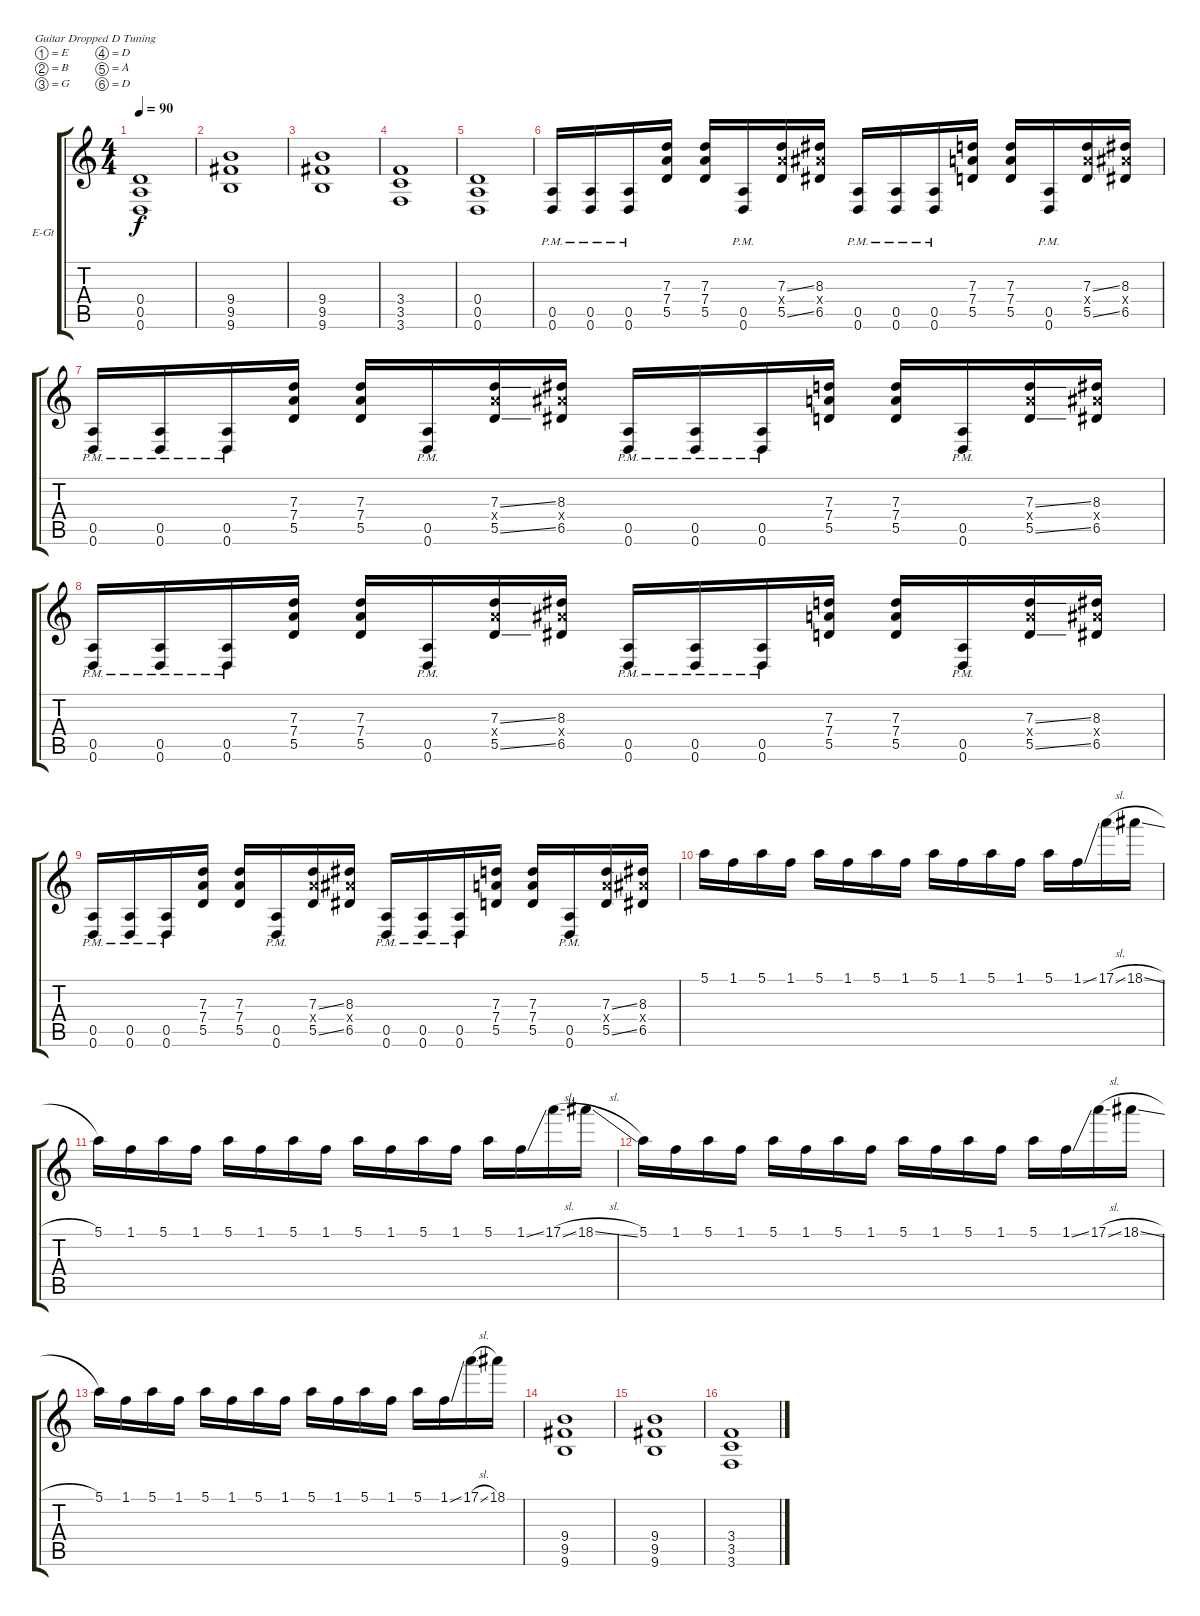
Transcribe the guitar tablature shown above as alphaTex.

\bracketExtendMode groupsimilarinstruments
\firstSystemTrackNameOrientation horizontal
\otherSystemsTrackNameOrientation horizontal
\track ("Гитара 1" "E-Gt") {instrument overdrivenguitar}
\staff {score tabs}
\tuning (E4 B3 G3 D3 A2 D2)
\ts (4 4)
\tempo 90
\clef g2
\ks c
(0.4 0.5 0.6).1{dy f} |
(9.4 9.5 9.6).1 |
(9.4 9.5 9.6).1 |
(3.4 3.5 3.6).1 |
(0.4 0.5 0.6).1 |
(0.5{pm} 0.6{pm}).16 (0.5{pm} 0.6{pm}).16 (0.5{pm} 0.6{pm}).16 (7.3 7.4 5.5).16 (7.3 7.4 5.5).16 (0.5{pm} 0.6{pm}).16 (7.3{ss} 7.4{x} 5.5{ss}).16 (8.3 8.4{x} 6.5).16 (0.5{pm} 0.6{pm}).16 (0.5{pm} 0.6{pm}).16 (0.5{pm} 0.6{pm}).16 (7.3 7.4 5.5).16 (7.3 7.4 5.5).16 (0.5{pm} 0.6{pm}).16 (7.3{ss} 7.4{x} 5.5{ss}).16 (8.3 8.4{x} 6.5).16 |
(0.5{pm} 0.6{pm}).16 (0.5{pm} 0.6{pm}).16 (0.5{pm} 0.6{pm}).16 (7.3 7.4 5.5).16 (7.3 7.4 5.5).16 (0.5{pm} 0.6{pm}).16 (7.3{ss} 7.4{x} 5.5{ss}).16 (8.3 8.4{x} 6.5).16 (0.5{pm} 0.6{pm}).16 (0.5{pm} 0.6{pm}).16 (0.5{pm} 0.6{pm}).16 (7.3 7.4 5.5).16 (7.3 7.4 5.5).16 (0.5{pm} 0.6{pm}).16 (7.3{ss} 7.4{x} 5.5{ss}).16 (8.3 8.4{x} 6.5).16 |
(0.5{pm} 0.6{pm}).16 (0.5{pm} 0.6{pm}).16 (0.5{pm} 0.6{pm}).16 (7.3 7.4 5.5).16 (7.3 7.4 5.5).16 (0.5{pm} 0.6{pm}).16 (7.3{ss} 7.4{x} 5.5{ss}).16 (8.3 8.4{x} 6.5).16 (0.5{pm} 0.6{pm}).16 (0.5{pm} 0.6{pm}).16 (0.5{pm} 0.6{pm}).16 (7.3 7.4 5.5).16 (7.3 7.4 5.5).16 (0.5{pm} 0.6{pm}).16 (7.3{ss} 7.4{x} 5.5{ss}).16 (8.3 8.4{x} 6.5).16 |
(0.5{pm} 0.6{pm}).16 (0.5{pm} 0.6{pm}).16 (0.5{pm} 0.6{pm}).16 (7.3 7.4 5.5).16 (7.3 7.4 5.5).16 (0.5{pm} 0.6{pm}).16 (7.3{ss} 7.4{x} 5.5{ss}).16 (8.3 8.4{x} 6.5).16 (0.5{pm} 0.6{pm}).16 (0.5{pm} 0.6{pm}).16 (0.5{pm} 0.6{pm}).16 (7.3 7.4 5.5).16 (7.3 7.4 5.5).16 (0.5{pm} 0.6{pm}).16 (7.3{ss} 7.4{x} 5.5{ss}).16 (8.3 8.4{x} 6.5).16 |
5.1.16 1.1.16 5.1.16 1.1.16 5.1.16 1.1.16 5.1.16 1.1.16 5.1.16 1.1.16 5.1.16 1.1.16 5.1.16 1.1{ss}.16 17.1{sl}.16 18.1{sl}.16 |
5.1.16 1.1.16 5.1.16 1.1.16 5.1.16 1.1.16 5.1.16 1.1.16 5.1.16 1.1.16 5.1.16 1.1.16 5.1.16 1.1{ss}.16 17.1{sl}.16 18.1{sl}.16 |
5.1.16 1.1.16 5.1.16 1.1.16 5.1.16 1.1.16 5.1.16 1.1.16 5.1.16 1.1.16 5.1.16 1.1.16 5.1.16 1.1{ss}.16 17.1{sl}.16 18.1{sl}.16 |
5.1.16 1.1.16 5.1.16 1.1.16 5.1.16 1.1.16 5.1.16 1.1.16 5.1.16 1.1.16 5.1.16 1.1.16 5.1.16 1.1{ss}.16 17.1{sl}.16 18.1.16 |
(9.4 9.5 9.6).1 |
(9.4 9.5 9.6).1 |
(3.4 3.5 3.6).1
